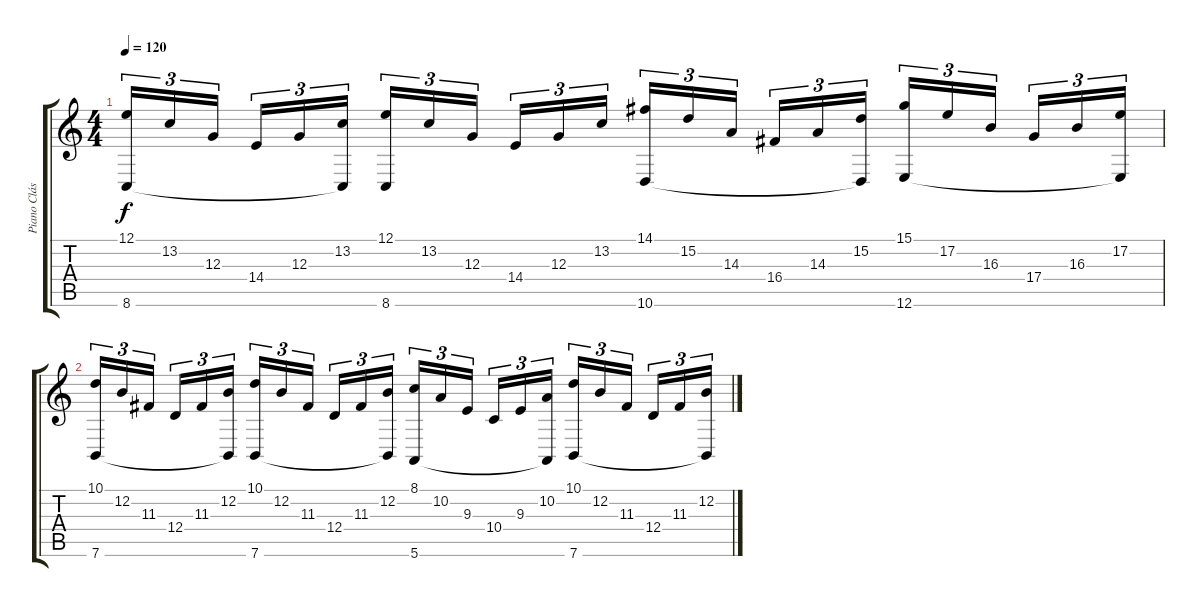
\track ("Piano Clássico" "Piano Clás") {instrument brightacousticpiano}
\staff {score tabs}
\tuning (E4 B3 G3 D3 A2 E2) {hide}
\ts (4 4)
\tempo 120
\clef g2
\ks c
(12.1 8.6).16{tu (3 2) dy f volume 0} 13.2.16{tu (3 2)} 12.3.16{tu (3 2)} 14.4.16{tu (3 2)} 12.3.16{tu (3 2)} (13.2 8.6{t}).16{tu (3 2)} (12.1 8.6).16{tu (3 2)} 13.2.16{tu (3 2)} 12.3.16{tu (3 2)} 14.4.16{tu (3 2)} 12.3.16{tu (3 2)} 13.2.16{tu (3 2)} (14.1 10.6).16{tu (3 2)} 15.2.16{tu (3 2)} 14.3.16{tu (3 2)} 16.4.16{tu (3 2)} 14.3.16{tu (3 2)} (15.2 10.6{t}).16{tu (3 2)} (15.1 12.6).16{tu (3 2)} 17.2.16{tu (3 2)} 16.3.16{tu (3 2)} 17.4.16{tu (3 2)} 16.3.16{tu (3 2)} (17.2 12.6{t}).16{tu (3 2)} |
(10.1 7.6).16{tu (3 2)} 12.2.16{tu (3 2)} 11.3.16{tu (3 2)} 12.4.16{tu (3 2)} 11.3.16{tu (3 2)} (12.2 7.6{t}).16{tu (3 2)} (10.1 7.6).16{tu (3 2)} 12.2.16{tu (3 2)} 11.3.16{tu (3 2)} 12.4.16{tu (3 2)} 11.3.16{tu (3 2)} (12.2 7.6{t}).16{tu (3 2)} (8.1 5.6).16{tu (3 2)} 10.2.16{tu (3 2)} 9.3.16{tu (3 2)} 10.4.16{tu (3 2)} 9.3.16{tu (3 2)} (10.2 5.6{t}).16{tu (3 2)} (10.1 7.6).16{tu (3 2)} 12.2.16{tu (3 2)} 11.3.16{tu (3 2)} 12.4.16{tu (3 2)} 11.3.16{tu (3 2)} (12.2 7.6{t}).16{tu (3 2)}
